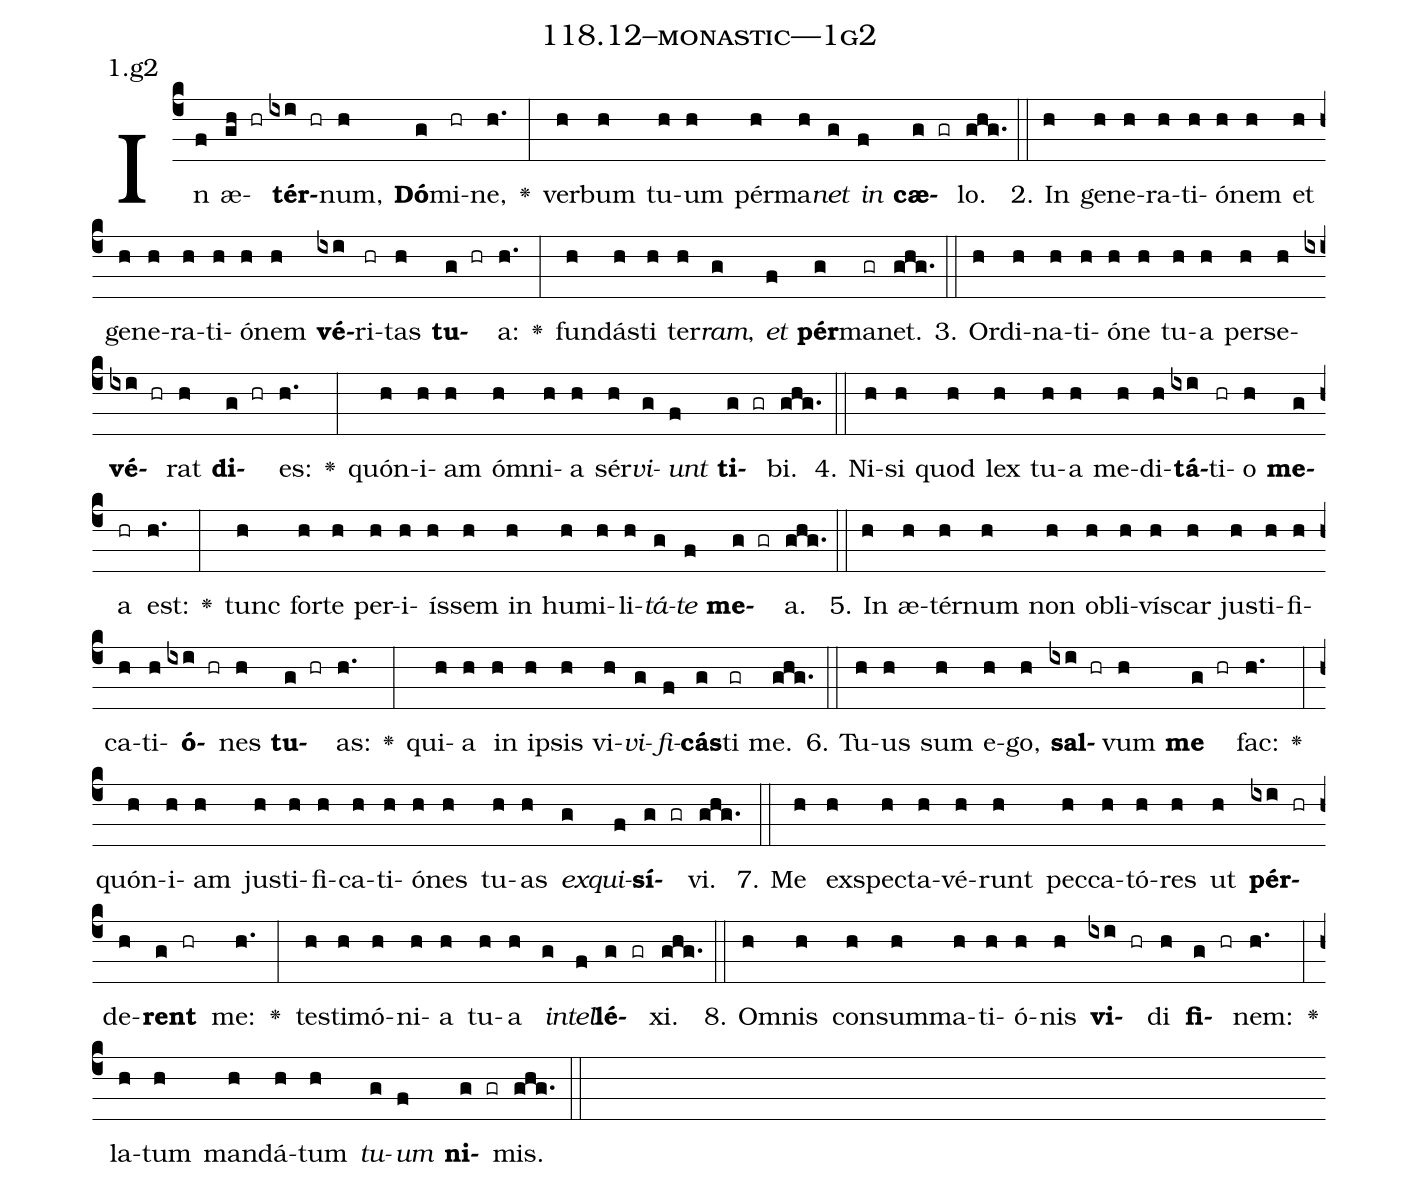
name: 118.12--monastic---1g2;
annotation: 1.g2;
%%
(c4)In(f) æ(gh hr)<b>tér</b>(ixi hr)num,(h) <b>Dó</b>(g)mi(hr)ne,(h.) <v>\greheightstar</v>(:) ver(h)bum(h) tu(h)um(h) pér(h)ma(h)<i>net</i>(g) <i>in</i>(f) <b>cæ</b>(g gr)lo.(ghg.) (::)
2. In(h) ge(h)ne(h)ra(h)ti(h)ó(h)nem(h) et(h) ge(h)ne(h)ra(h)ti(h)ó(h)nem(h) <b>vé</b>(ixi)ri(hr)tas(h) <b>tu</b>(g hr)a:(h.) <v>\greheightstar</v>(:) fun(h)dás(h)ti(h) ter(h)<i>ram</i>,(g) <i>et</i>(f) <b>pér</b>(g)ma(gr)net.(ghg.) (::)
3. Or(h)di(h)na(h)ti(h)ó(h)ne(h) tu(h)a(h) per(h)se(h)<b>vé</b>(ixi hr)rat(h) <b>di</b>(g hr)es:(h.) <v>\greheightstar</v>(:) quón(h)i(h)am(h) óm(h)ni(h)a(h) sér(h)<i>vi</i>(g)<i>unt</i>(f) <b>ti</b>(g gr)bi.(ghg.) (::)
4. Ni(h)si(h) quod(h) lex(h) tu(h)a(h) me(h)di(h)<b>tá</b>(ixi)ti(hr)o(h) <b>me</b>(g)a(hr) est:(h.) <v>\greheightstar</v>(:) tunc(h) for(h)te(h) per(h)i(h)ís(h)sem(h) in(h) hu(h)mi(h)li(h)<i>tá</i>(g)<i>te</i>(f) <b>me</b>(g gr)a.(ghg.) (::)
5. In(h) æ(h)tér(h)num(h) non(h) ob(h)li(h)vís(h)car(h) jus(h)ti(h)fi(h)ca(h)ti(h)<b>ó</b>(ixi hr)nes(h) <b>tu</b>(g hr)as:(h.) <v>\greheightstar</v>(:) qui(h)a(h) in(h) ip(h)sis(h) vi(h)<i>vi</i>(g)<i>fi</i>(f)<b>cás</b>(g)ti(gr) me.(ghg.) (::)
6. Tu(h)us(h) sum(h) e(h)go,(h) <b>sal</b>(ixi hr)vum(h) <b>me</b>(g hr) fac:(h.) <v>\greheightstar</v>(:) quón(h)i(h)am(h) jus(h)ti(h)fi(h)ca(h)ti(h)ó(h)nes(h) tu(h)as(h) <i>ex</i>(g)<i>qui</i>(f)<b>sí</b>(g gr)vi.(ghg.) (::)
7. Me(h) ex(h)spec(h)ta(h)vé(h)runt(h) pec(h)ca(h)tó(h)res(h) ut(h) <b>pér</b>(ixi hr)de(h)<b>rent</b>(g hr) me:(h.) <v>\greheightstar</v>(:) tes(h)ti(h)mó(h)ni(h)a(h) tu(h)a(h) <i>in</i>(g)<i>tel</i>(f)<b>lé</b>(g gr)xi.(ghg.) (::)
8. Om(h)nis(h) con(h)sum(h)ma(h)ti(h)ó(h)nis(h) <b>vi</b>(ixi hr)di(h) <b>fi</b>(g hr)nem:(h.) <v>\greheightstar</v>(:) la(h)tum(h) man(h)dá(h)tum(h) <i>tu</i>(g)<i>um</i>(f) <b>ni</b>(g gr)mis.(ghg.) (::)
